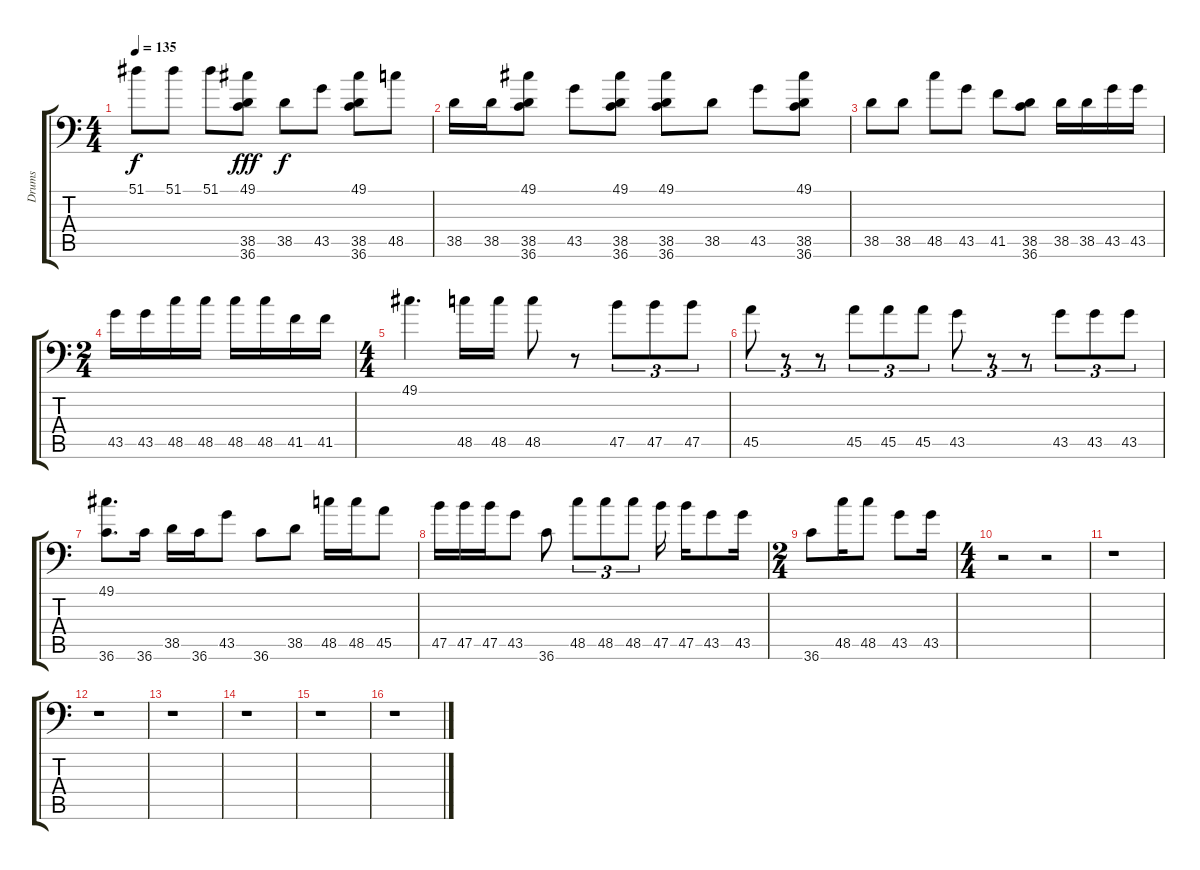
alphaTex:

\track ("Drums" "Drums") {instrument acousticgrandpiano}
\staff {score tabs}
\tuning (C-1 C-1 C-1 C-1 C-1 C-1) {hide}
\ts (4 4)
\tempo 135
\clef f4
\ks c
51.1.8{dy f} 51.1.8 51.1.8 (49.1 38.5 36.6).8{dy fff} 38.5.8{dy f} 43.5.8 (49.1 38.5 36.6).8 48.5.8 |
38.5.16 38.5.16 (49.1 38.5 36.6).8 43.5.8 (49.1 38.5 36.6).8 (49.1 38.5 36.6).8 38.5.8 43.5.8 (49.1 38.5 36.6).8 |
38.5.8 38.5.8 48.5.8 43.5.8 41.5.8 (38.5 36.6).8 38.5.16 38.5.16 43.5.16 43.5.16 |
\ts (2 4)
43.5.16 43.5.16 48.5.16 48.5.16 48.5.16 48.5.16 41.5.16 41.5.16 |
\ts (4 4)
49.1.4{d} 48.5.16 48.5.16 48.5.8 r.8 47.5.8{tu (3 2)} 47.5.8{tu (3 2)} 47.5.8{tu (3 2)} |
45.5.8{tu (3 2)} r.8{tu (3 2)} r.8{tu (3 2)} 45.5.8{tu (3 2)} 45.5.8{tu (3 2)} 45.5.8{tu (3 2)} 43.5.8{tu (3 2)} r.8{tu (3 2)} r.8{tu (3 2)} 43.5.8{tu (3 2)} 43.5.8{tu (3 2)} 43.5.8{tu (3 2)} |
(49.1 36.6).8{d} 36.6.16 38.5.16 36.6.16 43.5.8 36.6.8 38.5.8 48.5.16 48.5.16 45.5.8 |
47.5.16 47.5.16 47.5.16 43.5.8 36.6.8 48.5.8{tu (3 2)} 48.5.8{tu (3 2)} 48.5.8{tu (3 2)} 47.5.16 47.5.16 43.5.8 43.5.16 |
\ts (2 4)
36.6.8 48.5.16 48.5.8 43.5.8 43.5.16 |
\ts (4 4)
r.2 r.2 |
r.1 |
r.1 |
r.1 |
r.1 |
r.1 |
r.1
